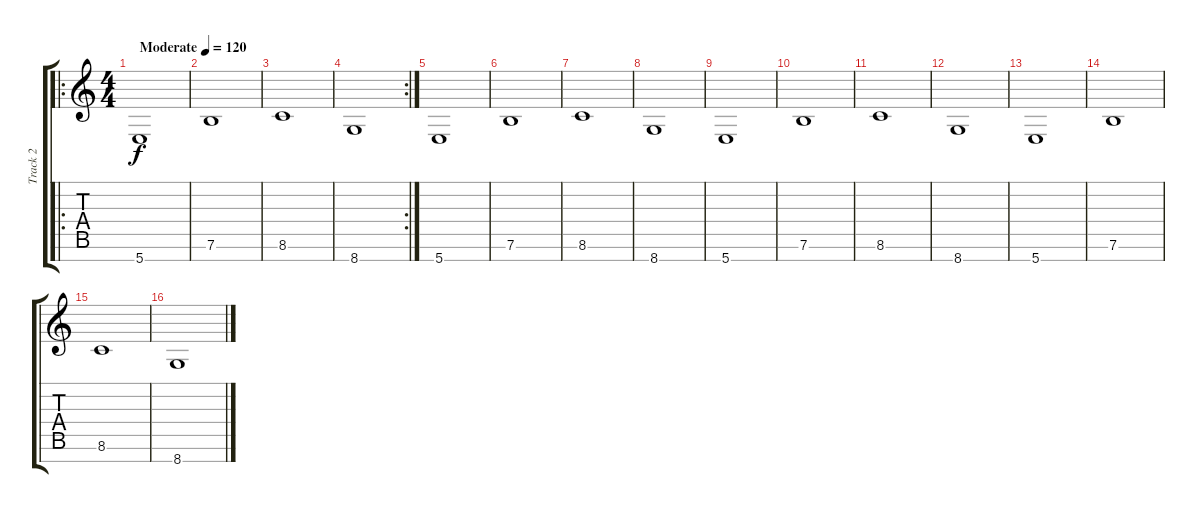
\track ("Track 2" "Track 2") {instrument electricbassfinger}
\staff {score tabs}
\tuning (E4 B3 G3 D3 A2 E2 B1) {hide}
\ro
\ts (4 4)
\tempo (120 "Moderate")
\tempo 140
\tempo (120 "Moderate")
\clef g2
\ks c
5.7.1{dy f instrument electricbassfinger} |
7.6.1 |
8.6.1 |
\rc 2
8.7.1 |
5.7.1 |
7.6.1 |
8.6.1 |
8.7.1 |
5.7.1 |
7.6.1 |
8.6.1 |
8.7.1 |
5.7.1 |
7.6.1 |
8.6.1 |
8.7.1
